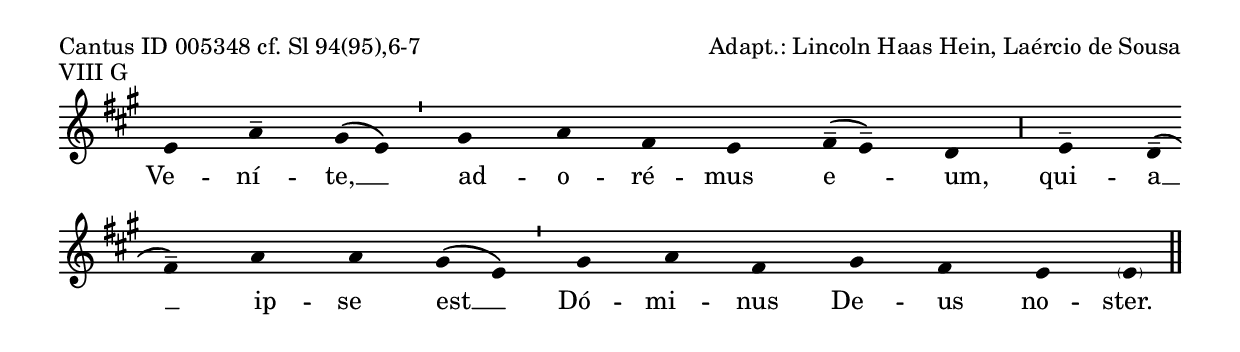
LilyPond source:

\version "2.24.1"

\include "gregorian.ly"
\include "../../../modules/lilypond/neums.ily"
\include "../../../modules/lilypond/spacing.ily"
\include "../../../modules/lilypond/layout.ily"
\include "../../../modules/lilypond/lyrics.ily"
\include "../../../modules/lilypond/symbols.ily"

antiphonChant = \relative c'' {
  \AntiphonSignature
  \key c \major
  \C g \E c \CC b g
  \divisioMinima
  \C b c a g \EE a g \C f
  \divisioMaior
  \E g \EE f a \C c c \CC b g
  \divisioMinima
  \C b c a b a g \Cp g
  \finalis
}

antiphonLyrics = \lyricmode {
  Ve -- ní -- te, __ ad -- o -- ré -- mus e -- um,
  qui -- a __ ip -- se est __ Dó -- mi -- nus De -- us no -- ster.
}

antiphonLyricsPt = \lyricmode {
  Ó vin -- de, __ vin -- de, a -- do -- re -- mos,
  por -- que __ e -- le é __ o Se -- nhor, nos -- so Deus.
}

\GregorianTranscriptionLayout

\header {
  meter = "Cantus ID 005348 cf. Sl 94(95),6-7"
  arranger = "Adapt.: Lincoln Haas Hein, Laércio de Sousa"
}

\score {
  \header {
    piece = "VIII G"
  }

  \new GregorianTranscriptionStaff <<
    \new GregorianTranscriptionVoice = "antiphon" {
      \transpose c a, \antiphonChant
    }

    \new GregorianTranscriptionLyrics \lyricsto "antiphon" \antiphonLyrics
    \new GregorianTranscriptionAltLyrics \lyricsto "antiphon" \antiphonLyricsPt
  >>
}